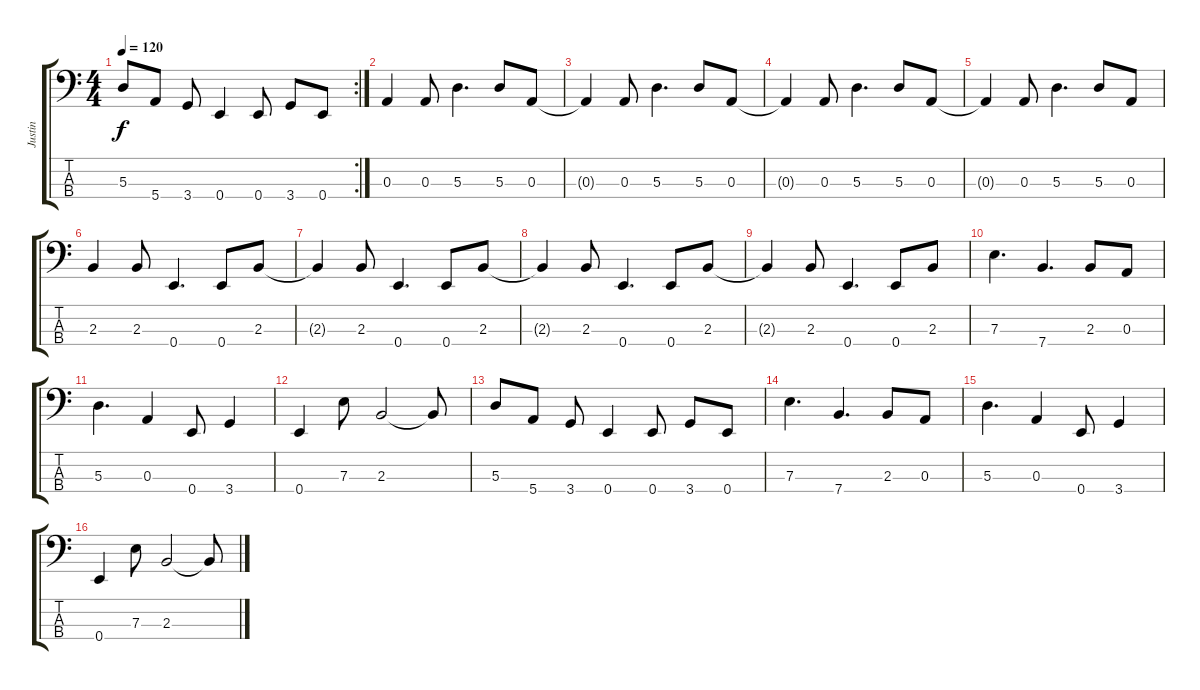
\track ("Justin" "Justin") {instrument electricbassfinger}
\staff {score tabs}
\tuning (G2 D2 A1 E1) {hide}
\rc 2
\ts (4 4)
\tempo 120
\clef f4
\ks c
5.3.8{dy f} 5.4.8 3.4.8 0.4.4 0.4.8 3.4.8 0.4.8 |
0.3.4 0.3.8 5.3.4{d} 5.3.8 0.3.8 |
0.3{t}.4 0.3.8 5.3.4{d} 5.3.8 0.3.8 |
0.3{t}.4 0.3.8 5.3.4{d} 5.3.8 0.3.8 |
0.3{t}.4 0.3.8 5.3.4{d} 5.3.8 0.3.8 |
2.3.4 2.3.8 0.4.4{d} 0.4.8 2.3.8 |
2.3{t}.4 2.3.8 0.4.4{d} 0.4.8 2.3.8 |
2.3{t}.4 2.3.8 0.4.4{d} 0.4.8 2.3.8 |
2.3{t}.4 2.3.8 0.4.4{d} 0.4.8 2.3.8 |
7.3.4{d} 7.4.4{d} 2.3.8 0.3.8 |
5.3.4{d} 0.3.4 0.4.8 3.4.4 |
0.4.4 7.3.8 2.3.2 2.3{t}.8 |
5.3.8 5.4.8 3.4.8 0.4.4 0.4.8 3.4.8 0.4.8 |
7.3.4{d} 7.4.4{d} 2.3.8 0.3.8 |
5.3.4{d} 0.3.4 0.4.8 3.4.4 |
0.4.4 7.3.8 2.3.2 2.3{t}.8
